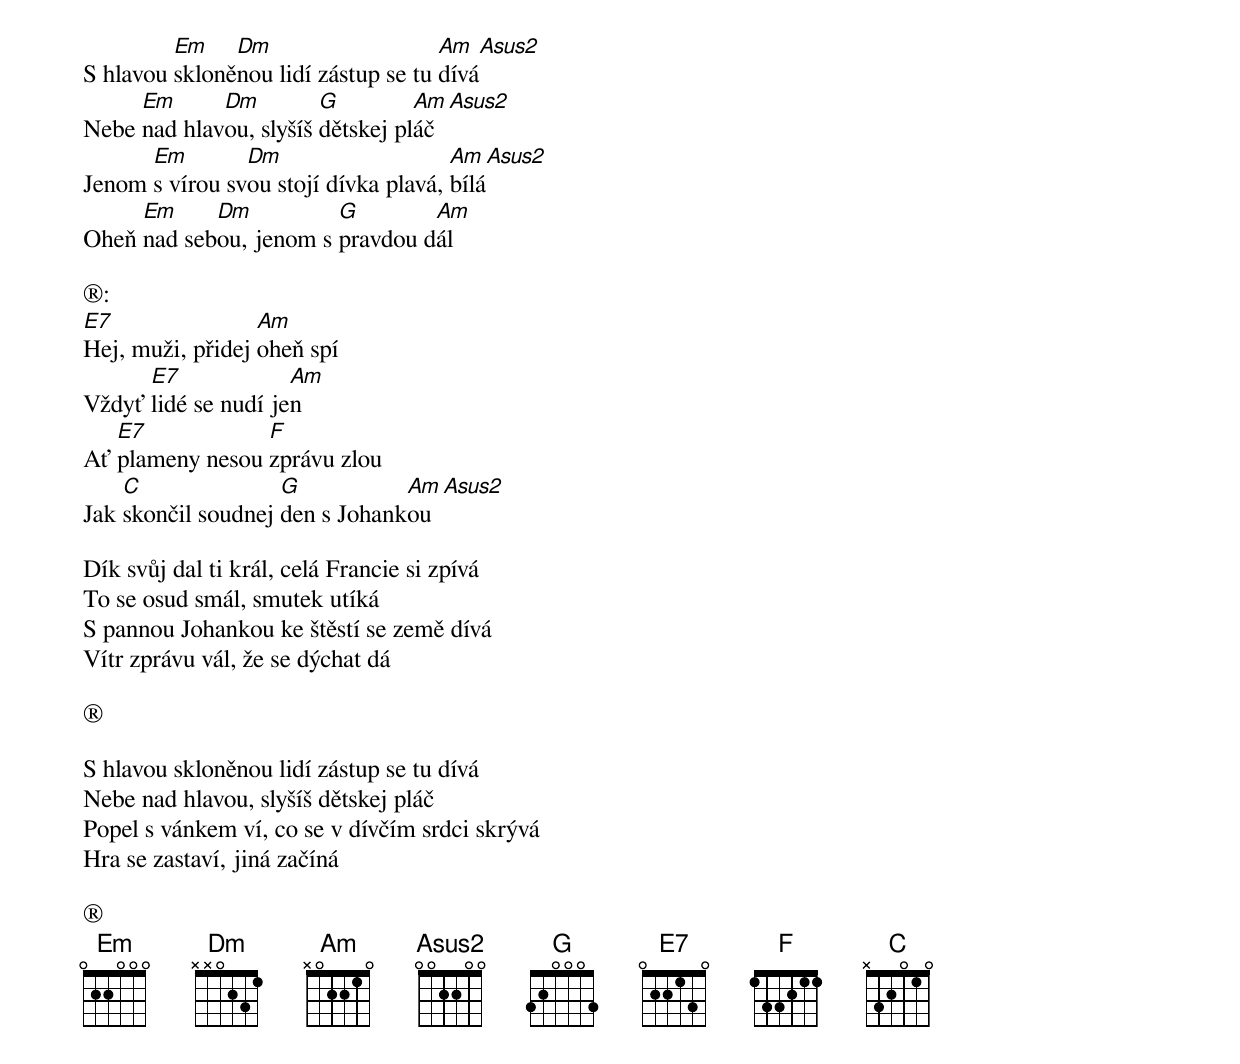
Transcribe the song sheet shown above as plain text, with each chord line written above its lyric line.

         Em    Dm                    Am  Asus2
S hlavou skloněnou lidí zástup se tu dívá
     Em      Dm         G         Am Asus2
Nebe nad hlavou, slyšíš dětskej pláč
      Em        Dm                    Am  Asus2
Jenom s vírou svou stojí dívka plavá, bílá
     Em     Dm          G        Am
Oheň nad sebou, jenom s pravdou dál

®:
E7                Am
Hej, muži, přidej oheň spí
      E7             Am
Vždyť lidé se nudí jen
   E7            F
Ať plameny nesou zprávu zlou
    C               G           Am Asus2
Jak skončil soudnej den s Johankou

Dík svůj dal ti král, celá Francie si zpívá
To se osud smál, smutek utíká
S pannou Johankou ke štěstí se země dívá
Vítr zprávu vál, že se dýchat dá

®

S hlavou skloněnou lidí zástup se tu dívá
Nebe nad hlavou, slyšíš dětskej pláč
Popel s vánkem ví, co se v dívčím srdci skrývá
Hra se zastaví, jiná začíná

®
